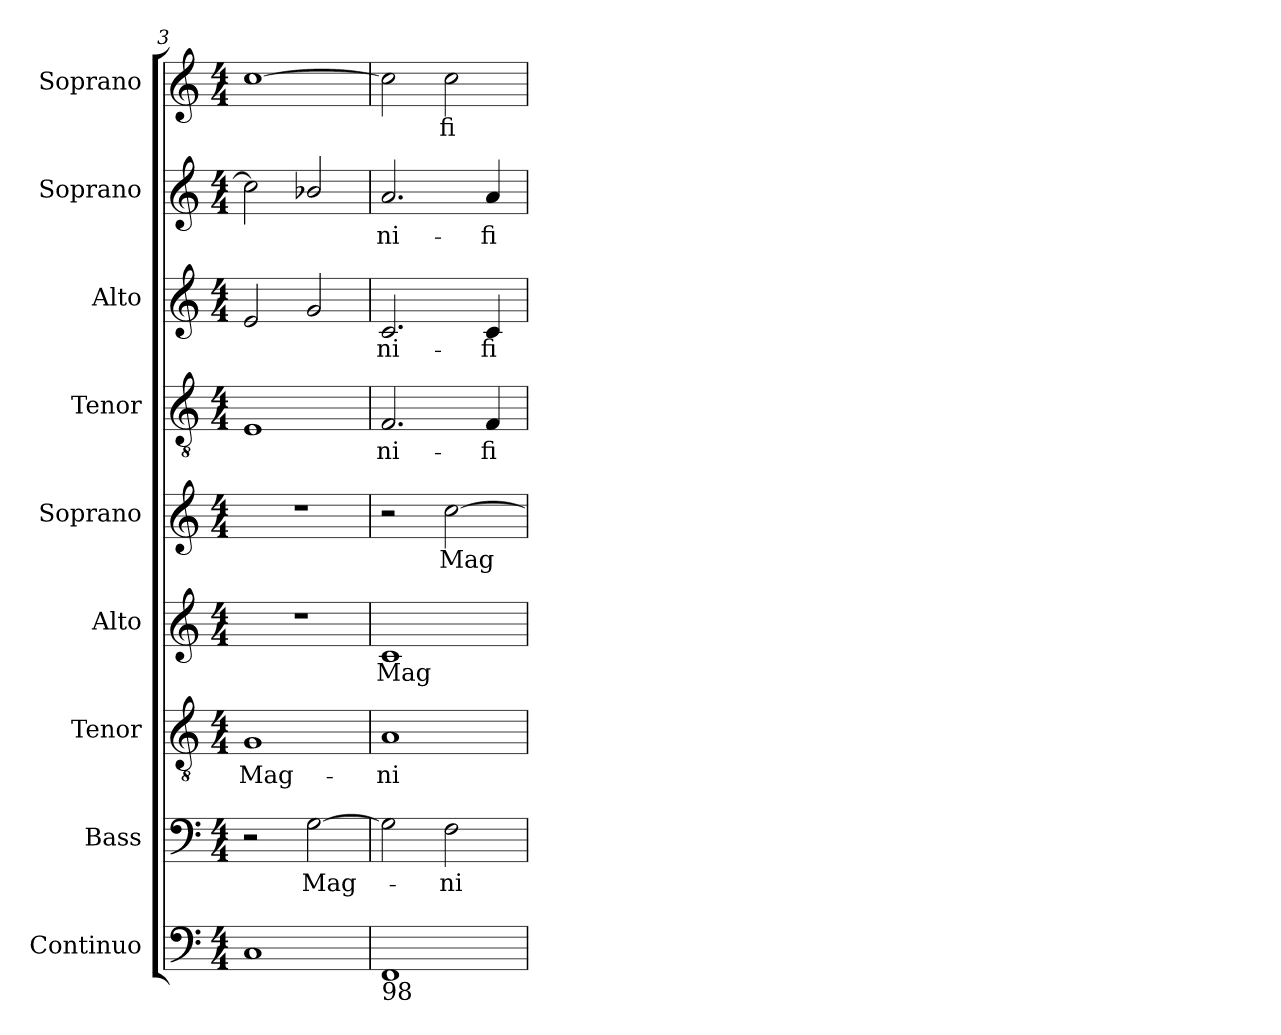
**kern	**kern	**text	**kern	**text	**kern	**text	**kern	**text	**kern	**text	**kern	**text	**kern	**text	**kern	**text
*part9	*part8	*part8	*part7	*part7	*part6	*part6	*part5	*part5	*part4	*part4	*part3	*part3	*part2	*part2	*part1	*part1
*staff9	*staff8	*staff8	*staff7	*staff7	*staff6	*staff6	*staff5	*staff5	*staff4	*staff4	*staff3	*staff3	*staff2	*staff2	*staff1	*staff1
*I"Continuo	*I"Bass	*	*I"Tenor	*	*I"Alto	*	*I"Soprano	*	*I"Tenor	*	*I"Alto	*	*I"Soprano	*	*I"Soprano	*
*I'Cont.	*I'B.	*	*I'T.	*	*I'A.	*	*I'S.	*	*I'T.	*	*I'A.	*	*I'S.	*	*I'S.	*
*clefF4	*clefF4	*	*clefGv2	*	*clefG2	*	*clefG2	*	*clefGv2	*	*clefG2	*	*clefG2	*	*clefG2	*
*	*	*	*ITrd7c12	*	*	*	*	*	*ITrd7c12	*	*	*	*	*	*	*
*k[]	*k[]	*	*k[]	*	*k[]	*	*k[]	*	*k[]	*	*k[]	*	*k[]	*	*k[]	*
*C:	*C:	*	*C:	*	*C:	*	*C:	*	*C:	*	*C:	*	*C:	*	*C:	*
*M4/4	*M4/4	*	*M4/4	*	*M4/4	*	*M4/4	*	*M4/4	*	*M4/4	*	*M4/4	*	*M4/4	*
=3	=3	=3	=3	=3	=3	=3	=3	=3	=3	=3	=3	=3	=3	=3	=3	=3
!	!	!	!	!LO:LY:b:color=#000000	!	!	!	!	!	!	!	!	!	!	!	!
1Ci	2r	.	1GGi	Mag-	1r	.	1r	.	1EEi	.	2ei/	.	2cci\]	.	[>1cci	.
!	!	!LO:LY:b:color=#000000	!	!	!	!	!	!	!	!	!	!	!	!	!	!
.	[>2Gi\	Mag-	.	.	.	.	.	.	.	.	2gi/	.	2b-Xi/	.	.	.
=4	=4	=4	=4	=4	=4	=4	=4	=4	=4	=4	=4	=4	=4	=4	=4	=4
!	!	!	!	!LO:LY:b:color=#000000	!	!	!	!	!	!	!	!	!	!	!	!
!	!	!	!	!	!	!LO:LY:b:color=#000000	!	!	!	!	!	!	!	!	!	!
!	!	!	!	!	!	!	!	!	!	!LO:LY:b:color=#000000	!	!	!	!	!	!
!	!	!	!	!	!	!	!	!	!	!	!	!LO:LY:b:color=#000000	!	!	!	!
!LO:TX:b:t=98	!	!	!	!	!	!	!	!	!	!	!	!	!	!	!	!
!	!	!	!	!	!	!	!	!	!	!	!	!	!	!LO:LY:b:color=#000000	!	!
1FFi	2Gi\]	.	1AAi	-ni-	1ci	Mag-	2r	.	2.FFi/	-ni-	2.ci/	-ni-	2.ai/	-ni-	2cci\]	.
!	!	!LO:LY:b:color=#000000	!	!	!	!	!	!	!	!	!	!	!	!	!	!
!	!	!	!	!	!	!	!	!LO:LY:b:color=#000000	!	!	!	!	!	!	!	!
!	!	!	!	!	!	!	!	!	!	!	!	!	!	!	!	!LO:LY:b:color=#000000
.	2Fi\	-ni-	.	.	.	.	[>2cci\	Mag-	.	.	.	.	.	.	2cci\	-fi-
!	!	!	!	!	!	!	!	!	!	!LO:LY:b:color=#000000	!	!	!	!	!	!
!	!	!	!	!	!	!	!	!	!	!	!	!LO:LY:b:color=#000000	!	!	!	!
!	!	!	!	!	!	!	!	!	!	!	!	!	!	!LO:LY:b:color=#000000	!	!
.	.	.	.	.	.	.	.	.	4FFi/	-fi-	4ci/	-fi-	4ai/	-fi-	.	.
=	=	=	=	=	=	=	=	=	=	=	=	=	=	=	=	=
*-	*-	*-	*-	*-	*-	*-	*-	*-	*-	*-	*-	*-	*-	*-	*-	*-
